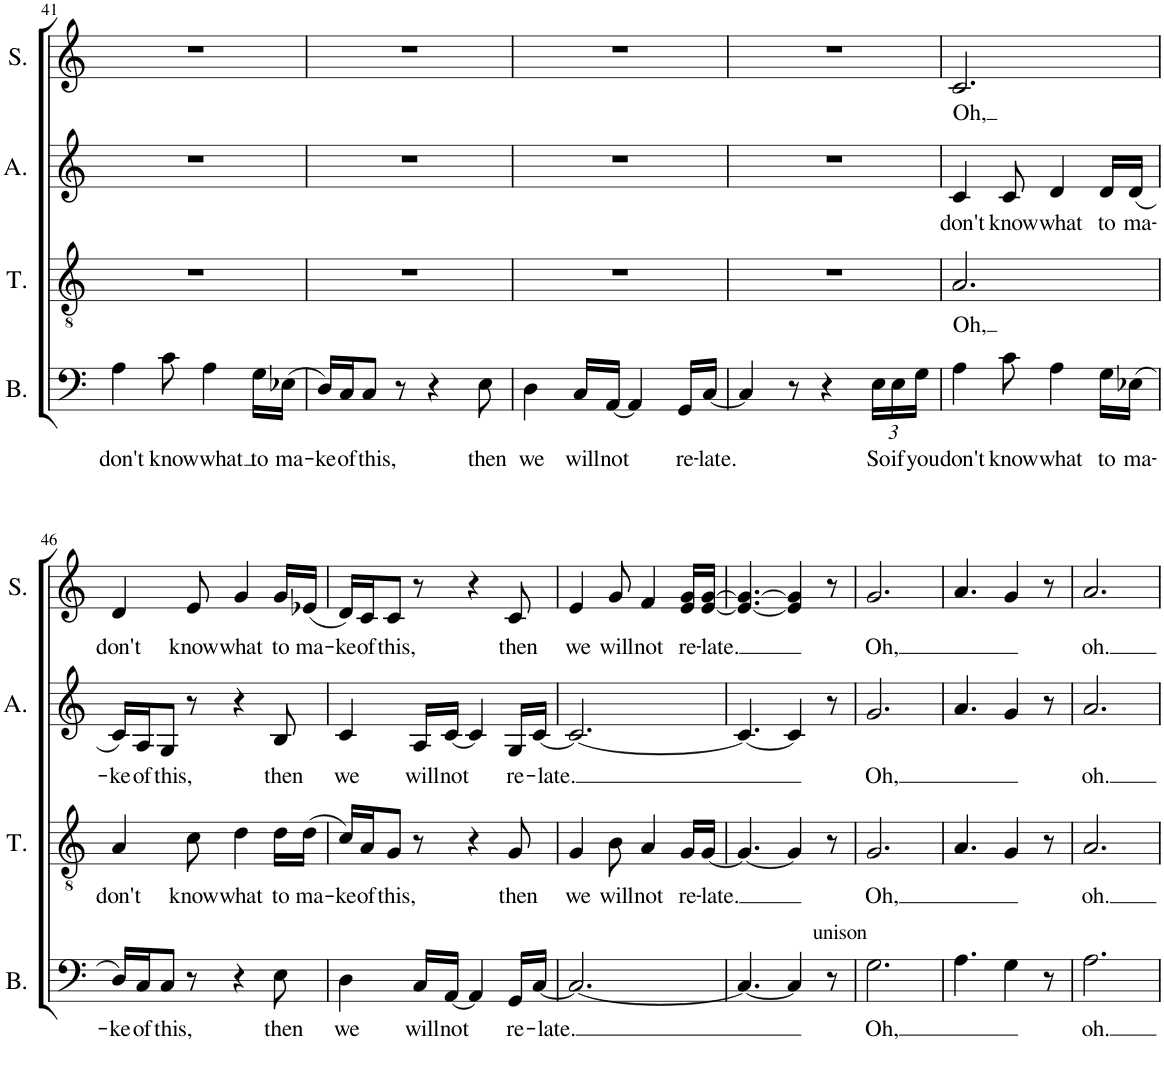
**kern	**text	**kern	**text	**kern	**text	**kern	**text
*part4	*part4	*part3	*part3	*part2	*part2	*part1	*part1
*staff4	*staff4	*staff3	*staff3	*staff2	*staff2	*staff1	*staff1
*I"Bass	*	*I"Tenor	*	*I"Alto	*	*I"Soprano	*
*I'B.	*	*I'T.	*	*I'A.	*	*I'S.	*
!!LO:PB:g=z
*clefF4	*	*clefGv2	*	*clefG2	*	*clefG2	*
*k[]	*	*k[]	*	*k[]	*	*k[]	*
*M6/8	*	*M6/8	*	*M6/8	*	*M6/8	*
=41	=41	=41	=41	=41	=41	=41	=41
!	!LO:LY:b	!	!	!	!	!	!
4A\	don't	2.r	.	2.r	.	2.r	.
!	!LO:LY:b	!	!	!	!	!	!
8c\	know	.	.	.	.	.	.
!	!LO:LY:b	!	!	!	!	!	!
4A\	what	.	.	.	.	.	.
!	!LO:LY:b	!	!	!	!	!	!
16G\LL	to	.	.	.	.	.	.
!	!LO:LY:b	!	!	!	!	!	!
(16E-X\JJ	ma-	.	.	.	.	.	.
=42	=42	=42	=42	=42	=42	=42	=42
!	!LO:LY:b	!	!	!	!	!	!
16D/LL)	-ke	2.r	.	2.r	.	2.r	.
!	!LO:LY:b	!	!	!	!	!	!
16C/J	of	.	.	.	.	.	.
!	!LO:LY:b	!	!	!	!	!	!
8C/J	this,	.	.	.	.	.	.
8r	.	.	.	.	.	.	.
4r	.	.	.	.	.	.	.
!	!LO:LY:b	!	!	!	!	!	!
8E\	then	.	.	.	.	.	.
=43	=43	=43	=43	=43	=43	=43	=43
!	!LO:LY:b	!	!	!	!	!	!
4D\	we	2.r	.	2.r	.	2.r	.
!	!LO:LY:b	!	!	!	!	!	!
16C/LL	will	.	.	.	.	.	.
!	!LO:LY:b	!	!	!	!	!	!
[16AA/JJ	not	.	.	.	.	.	.
4AA/]	.	.	.	.	.	.	.
!	!LO:LY:b	!	!	!	!	!	!
16GG/LL	re-	.	.	.	.	.	.
!	!LO:LY:b	!	!	!	!	!	!
[16C/JJ	-late.	.	.	.	.	.	.
=44	=44	=44	=44	=44	=44	=44	=44
4C/]	.	2.r	.	2.r	.	2.r	.
8r	.	.	.	.	.	.	.
4r	.	.	.	.	.	.	.
*Xbrackettup	*	*	*	*	*	*	*
!	!LO:LY:b	!	!	!	!	!	!
24E\LL	So	.	.	.	.	.	.
!	!LO:LY:b	!	!	!	!	!	!
24E\	if	.	.	.	.	.	.
!	!LO:LY:b	!	!	!	!	!	!
24G\JJ	you	.	.	.	.	.	.
=45	=45	=45	=45	=45	=45	=45	=45
!	!LO:LY:b	!	!LO:LY:b	!	!LO:LY:b	!	!LO:LY:b
4A\	don't	2.A/	Oh,	4c/	don't	2.c/	Oh,
!	!LO:LY:b	!	!	!	!LO:LY:b	!	!
8c\	know	.	.	8c/	know	.	.
!	!LO:LY:b	!	!	!	!LO:LY:b	!	!
4A\	what	.	.	4d/	what	.	.
!	!LO:LY:b	!	!	!	!LO:LY:b	!	!
16G\LL	to	.	.	16d/LL	to	.	.
!	!LO:LY:b	!	!	!	!LO:LY:b	!	!
(16E-X\JJ	ma-	.	.	(16d/JJ	ma-	.	.
!!LO:LB:g=z
=46	=46	=46	=46	=46	=46	=46	=46
!	!LO:LY:b	!	!LO:LY:b	!	!LO:LY:b	!	!LO:LY:b
16D/LL)	-ke	4A/	don't	16c/LL)	-ke	4d/	don't
!	!LO:LY:b	!	!	!	!LO:LY:b	!	!
16C/J	of	.	.	16A/J	of	.	.
!	!LO:LY:b	!	!	!	!LO:LY:b	!	!
8C/J	this,	.	.	8G/J	this,	.	.
!	!	!	!LO:LY:b	!	!	!	!LO:LY:b
8r	.	8c\	know	8r	.	8e/	know
!	!	!	!LO:LY:b	!	!	!	!LO:LY:b
4r	.	4d\	what	4r	.	4g/	what
!	!LO:LY:b	!	!LO:LY:b	!	!LO:LY:b	!	!LO:LY:b
8E\	then	16d\LL	to	8B/	then	16g/LL	to
!	!	!	!LO:LY:b	!	!	!	!LO:LY:b
.	.	(16d\JJ	ma-	.	.	(16e-X/JJ	ma-
=47	=47	=47	=47	=47	=47	=47	=47
!	!LO:LY:b	!	!LO:LY:b	!	!LO:LY:b	!	!LO:LY:b
4D\	we	16c/LL)	-ke	4c/	we	16d/LL)	-ke
!	!	!	!LO:LY:b	!	!	!	!LO:LY:b
.	.	16A/J	of	.	.	16c/J	of
!	!	!	!LO:LY:b	!	!	!	!LO:LY:b
.	.	8G/J	this,	.	.	8c/J	this,
!	!LO:LY:b	!	!	!	!LO:LY:b	!	!
16C/LL	will	8r	.	16A/LL	will	8r	.
!	!LO:LY:b	!	!	!	!LO:LY:b	!	!
[16AA/JJ	not	.	.	[16c/JJ	not	.	.
4AA/]	.	4r	.	4c/]	.	4r	.
!	!LO:LY:b	!	!LO:LY:b	!	!LO:LY:b	!	!LO:LY:b
16GG/LL	re-	8G/	then	16G/LL	re-	8c/	then
!	!LO:LY:b	!	!	!	!LO:LY:b	!	!
[16C/JJ	-late.	.	.	[16c/JJ	-late.	.	.
=48	=48	=48	=48	=48	=48	=48	=48
!	!	!	!LO:LY:b	!	!	!	!LO:LY:b
2.C/_	.	4G/	we	2.c/_	.	4e/	we
!	!	!	!LO:LY:b	!	!	!	!LO:LY:b
.	.	8B\	will	.	.	8g/	will
!	!	!	!LO:LY:b	!	!	!	!LO:LY:b
.	.	4A/	not	.	.	4f/	not
!	!	!	!LO:LY:b	!	!	!	!LO:LY:b
.	.	16G/LL	re-	.	.	16e/ 16g/LL	re-
!	!	!	!LO:LY:b	!	!	!	!LO:LY:b
.	.	[16G/JJ	-late.	.	.	[16e/ [16g/JJ	-late.
=49	=49	=49	=49	=49	=49	=49	=49
4.C/_	.	4.G/_	.	4.c/_	.	4.e/_ 4.g/_	.
4C/]	.	4G/]	.	4c/]	.	4e/] 4g/]	.
8r	.	8r	.	8r	.	8r	.
=50	=50	=50	=50	=50	=50	=50	=50
!LO:TX:a:t=unison	!	!	!	!	!	!	!
!	!LO:LY:b	!	!LO:LY:b	!	!LO:LY:b	!	!LO:LY:b
2.G\	Oh,	2.G/	Oh,	2.g/	Oh,	2.g/	Oh,
=51	=51	=51	=51	=51	=51	=51	=51
4.A\	.	4.A/	.	4.a/	.	4.a/	.
4G\	.	4G/	.	4g/	.	4g/	.
8r	.	8r	.	8r	.	8r	.
=52	=52	=52	=52	=52	=52	=52	=52
!	!LO:LY:b	!	!LO:LY:b	!	!LO:LY:b	!	!LO:LY:b
2.A\	oh.	2.A/	oh.	2.a/	oh.	2.a/	oh.
=	=	=	=	=	=	=	=
*-	*-	*-	*-	*-	*-	*-	*-
